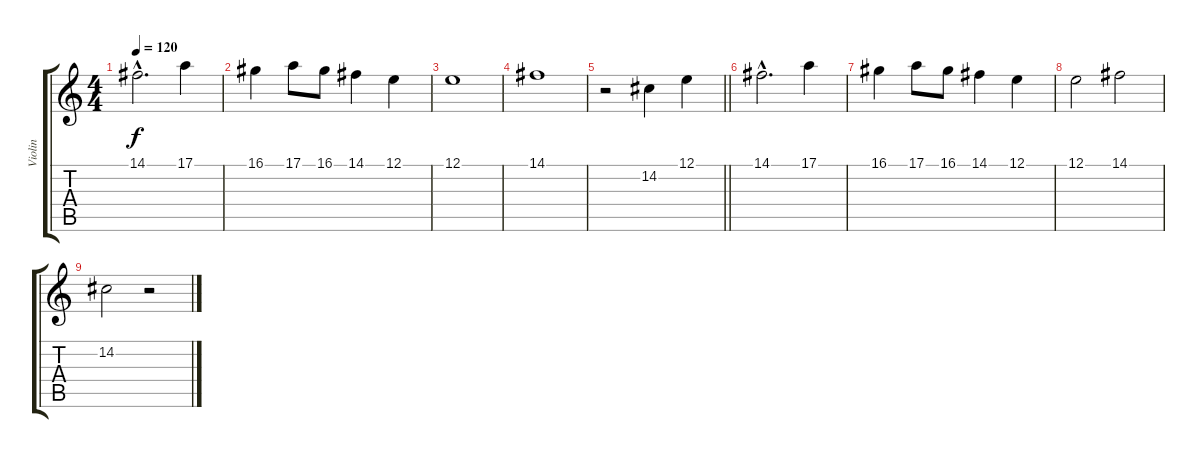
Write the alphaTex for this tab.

\track ("Violin" "Violin") {instrument violin}
\staff {score tabs}
\tuning (E4 B3 G3 D3 A2 E2) {hide}
\ts (4 4)
\tempo 120
\clef g2
\ks c
14.1{hac}.2{d dy f} 17.1.4 |
16.1.4 17.1.8 16.1.8 14.1.4 12.1.4 |
12.1.1 |
14.1.1 |
\barLineRight lightlight
r.2 14.2.4 12.1.4 |
14.1{hac}.2{d} 17.1.4 |
16.1.4 17.1.8 16.1.8 14.1.4 12.1.4 |
12.1.2 14.1.2 |
14.2.2 r.2
